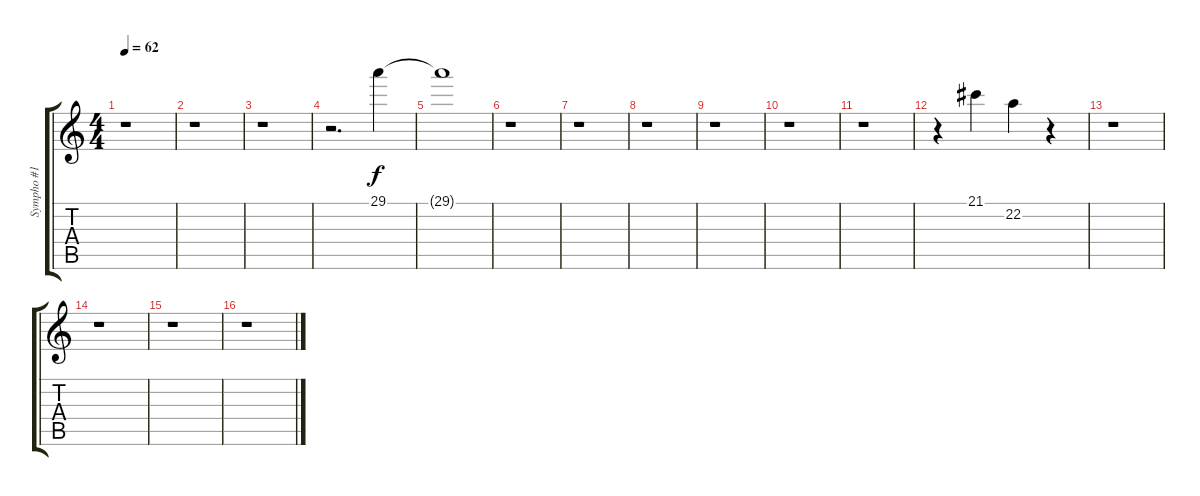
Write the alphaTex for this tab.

\track ("Sympho #1" "Sympho #1") {instrument synthstrings1}
\staff {score tabs}
\tuning (E4 B3 G3 D3 A2 E2) {hide}
\ts (4 4)
\tempo 62
\clef g2
\ks c
r.1{dy f instrument synthstrings1} |
r.1 |
r.1 |
r.2{d} 29.1.4{volume 16 instrument musicbox} |
29.1{t}.1 |
r.1 |
r.1 |
r.1 |
r.1 |
r.1 |
r.1 |
r.4 21.1.4 22.2.4 r.4 |
r.1 |
r.1 |
r.1 |
r.1
